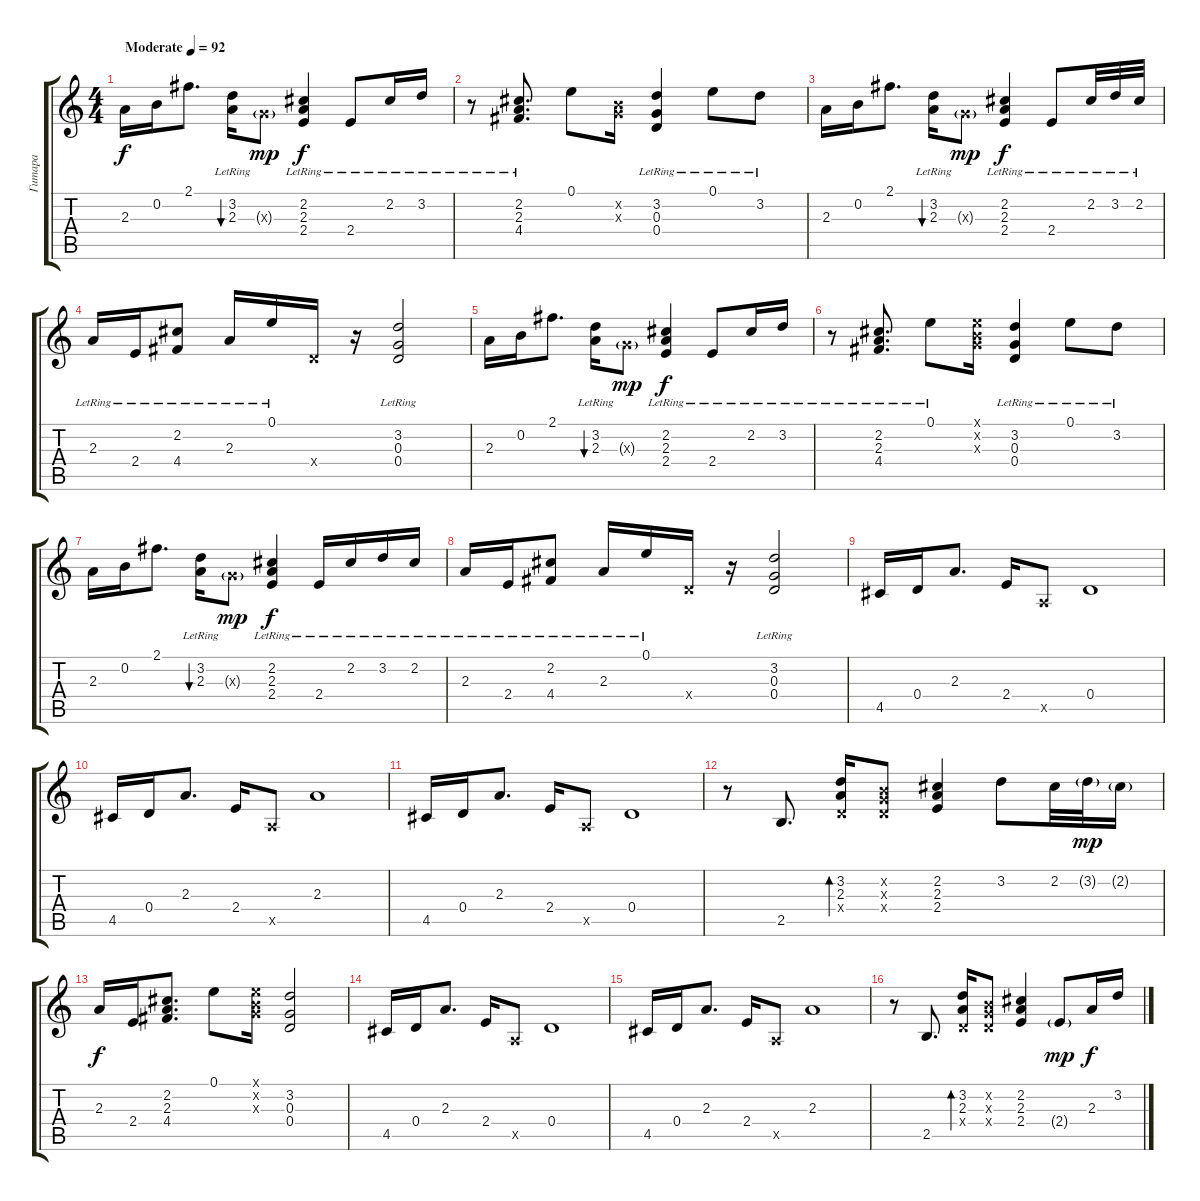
\track ("Гитара" "Гитара") {instrument electricguitarclean}
\staff {score tabs}
\tuning (E4 B3 G3 D3 A2 E2) {hide}
\ts (4 4)
\tempo (92 "Moderate")
\clef g2
\ks c
2.3.16{dy f instrument electricguitarclean} 0.2.16 2.1.8{d} (3.2 2.3{lr}).16{bu 60} 0.3{g x}.8{dy mp} (2.2 2.3 2.4{lr}).4{dy f} 2.4{lr}.8 2.2{lr}.16 3.2{lr}.16 |
r.8 (2.2{lr} 2.3 4.4).8{d} 0.1.8 (0.2{x} 0.3{x}).16 (3.2{lr} 0.3{lr} 0.4{lr}).4 0.1{lr}.8 3.2{lr}.8 |
2.3.16 0.2.16 2.1.8{d} (3.2 2.3{lr}).16{bu 60} 0.3{g x}.8{dy mp} (2.2 2.3 2.4{lr}).4{dy f} 2.4{lr}.8 2.2{lr}.32 3.2{lr}.32 2.2{lr}.32 |
2.3{lr}.16 2.4{lr}.16 (2.2{lr} 4.4).8 2.3{lr}.16 0.1{lr}.16 0.4{x}.16 r.16 (3.2{lr} 0.3{lr} 0.4{lr}).2 |
2.3.16 0.2.16 2.1.8{d} (3.2 2.3{lr}).16{bu 60} 0.3{g x}.8{dy mp} (2.2 2.3 2.4{lr}).4{dy f} 2.4{lr}.8 2.2{lr}.16 3.2{lr}.16 |
r.8 (2.2{lr} 2.3 4.4).8{d} 0.1{lr}.8 (0.1{x} 0.2{x} 0.3{x}).16 (3.2{lr} 0.3{lr} 0.4{lr}).4 0.1{lr}.8 3.2{lr}.8 |
2.3.16 0.2.16 2.1.8{d} (3.2 2.3{lr}).16{bu 60} 0.3{g x}.8{dy mp} (2.2 2.3 2.4{lr}).4{dy f} 2.4{lr}.16 2.2{lr}.16 3.2{lr}.16 2.2{lr}.16 |
2.3{lr}.16 2.4{lr}.16 (2.2{lr} 4.4).8 2.3{lr}.16 0.1{lr}.16 0.4{x}.16 r.16 (3.2{lr} 0.3{lr} 0.4{lr}).2 |
4.5.16 0.4.16 2.3.8{d} 2.4.16 0.5{x}.8 0.4.1 |
4.5.16 0.4.16 2.3.8{d} 2.4.16 0.5{x}.8 2.3.1 |
4.5.16 0.4.16 2.3.8{d} 2.4.16 0.5{x}.8 0.4.1 |
r.8 2.5.8{d} (3.2 2.3 0.4{x}).16{bd 120} (0.2{x} 0.3{x} 0.4{x}).8 (2.2 2.3 2.4).4 3.2.8 2.2.32 3.2{g}.32{dy mp} 2.2{g}.16 |
2.3.16{dy f} 2.4.16 (2.2 2.3 4.4).8{d} 0.1.8 (0.1{x} 0.2{x} 0.3{x}).16 (3.2 0.3 0.4).2 |
4.5.16 0.4.16 2.3.8{d} 2.4.16 0.5{x}.8 0.4.1 |
4.5.16 0.4.16 2.3.8{d} 2.4.16 0.5{x}.8 2.3.1 |
r.8 2.5.8{d} (3.2 2.3 0.4{x}).16{bd 120} (0.2{x} 0.3{x} 0.4{x}).8 (2.2 2.3 2.4).4 2.4{g}.8{dy mp} 2.3.16{dy f} 3.2.16
